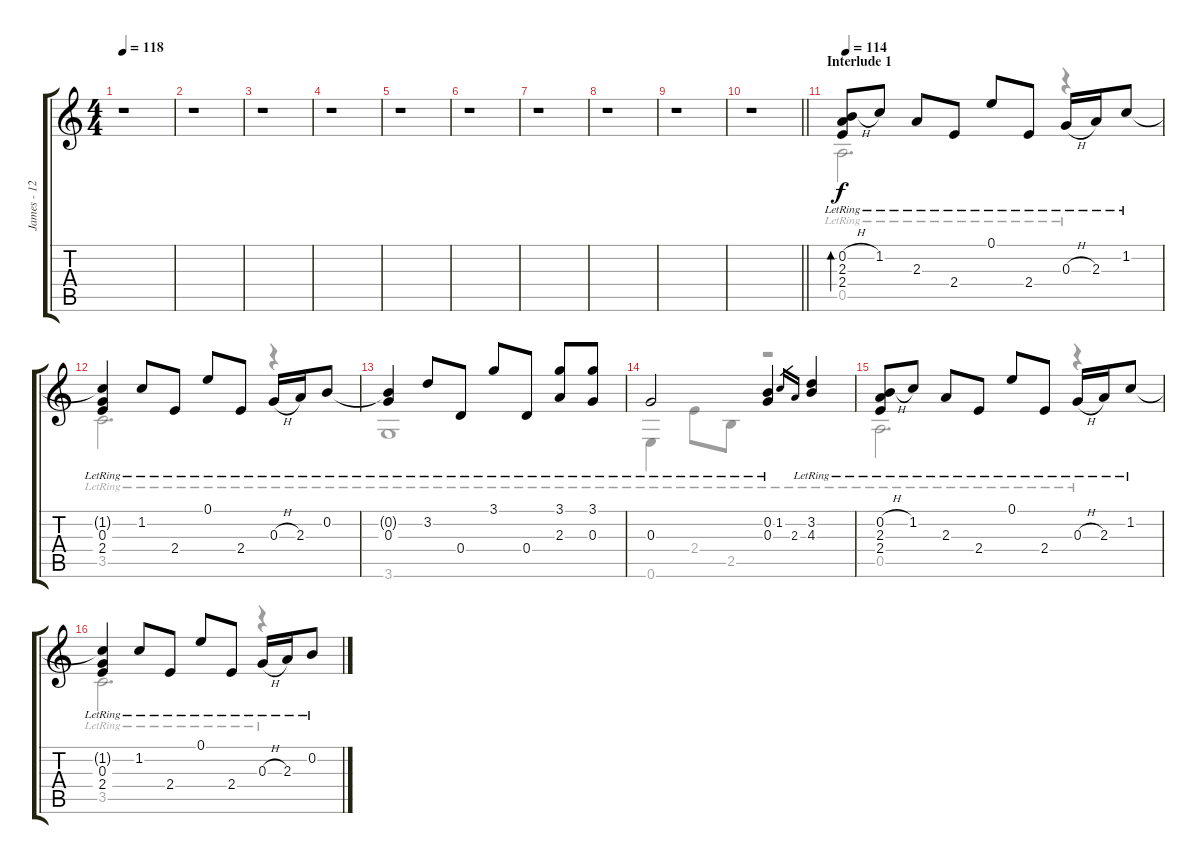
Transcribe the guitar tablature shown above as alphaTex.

\track ("James - 12 String Acoustic 2" "James - 12") {instrument acousticguitarsteel}
\staff {score tabs}
\tuning (E4 B3 G3 D3 A2 E2) {hide}
\voice
\ts (4 4)
\tempo 118
\clef g2
\ks c
r.1{dy f} |
r.1 |
r.1 |
r.1 |
r.1 |
r.1 |
r.1 |
r.1 |
r.1 |
\barLineRight lightlight
r.1 |
\section ("" "Interlude 1")
\tempo 114
(0.2{h lr} 2.3{lr} 2.4{lr}).8{bd 120} 1.2{lr}.8 2.3{lr}.8 2.4{lr}.8 0.1{lr}.8 2.4{lr}.8 0.3{h lr}.16 2.3{lr}.16 1.2{lr}.8 |
(1.2{t} 0.3{lr} 2.4{lr}).4 1.2{lr}.8 2.4{lr}.8 0.1{lr}.8 2.4{lr}.8 0.3{h lr}.16 2.3{lr}.16 0.2{lr}.8 |
(0.2{t} 0.3{lr}).4 3.2{lr}.8 0.4{lr}.8 3.1{lr}.8 0.4{lr}.8 (3.1 2.3{lr}).8 (3.1 0.3{lr}).8 |
0.3{lr}.2 (0.2{lr} 0.3{lr}).4 1.2.16{gr} 2.3.16{gr} (3.2{lr} 4.3{lr}).4 |
(0.2{h lr} 2.3{lr} 2.4{lr}).8 1.2{lr}.8 2.3{lr}.8 2.4{lr}.8 0.1{lr}.8 2.4{lr}.8 0.3{h lr}.16 2.3{lr}.16 1.2{lr}.8 |
(1.2{t} 0.3{lr} 2.4{lr}).4 1.2{lr}.8 2.4{lr}.8 0.1{lr}.8 2.4{lr}.8 0.3{h lr}.16 2.3{lr}.16 0.2{lr}.8
\voice
\clef g2
\ottava regular
\simile none
\ks c
|
|
|
|
|
|
|
|
|
\barLineRight lightlight
|
0.5{lr}.2{d} r.4 |
3.5{lr}.2{d} r.4 |
3.6{lr}.1 |
0.6{lr}.4 2.4{lr}.8 2.5{lr}.8 r.2 |
0.5{lr}.2{d} r.4 |
3.5{lr}.2{d} r.4
